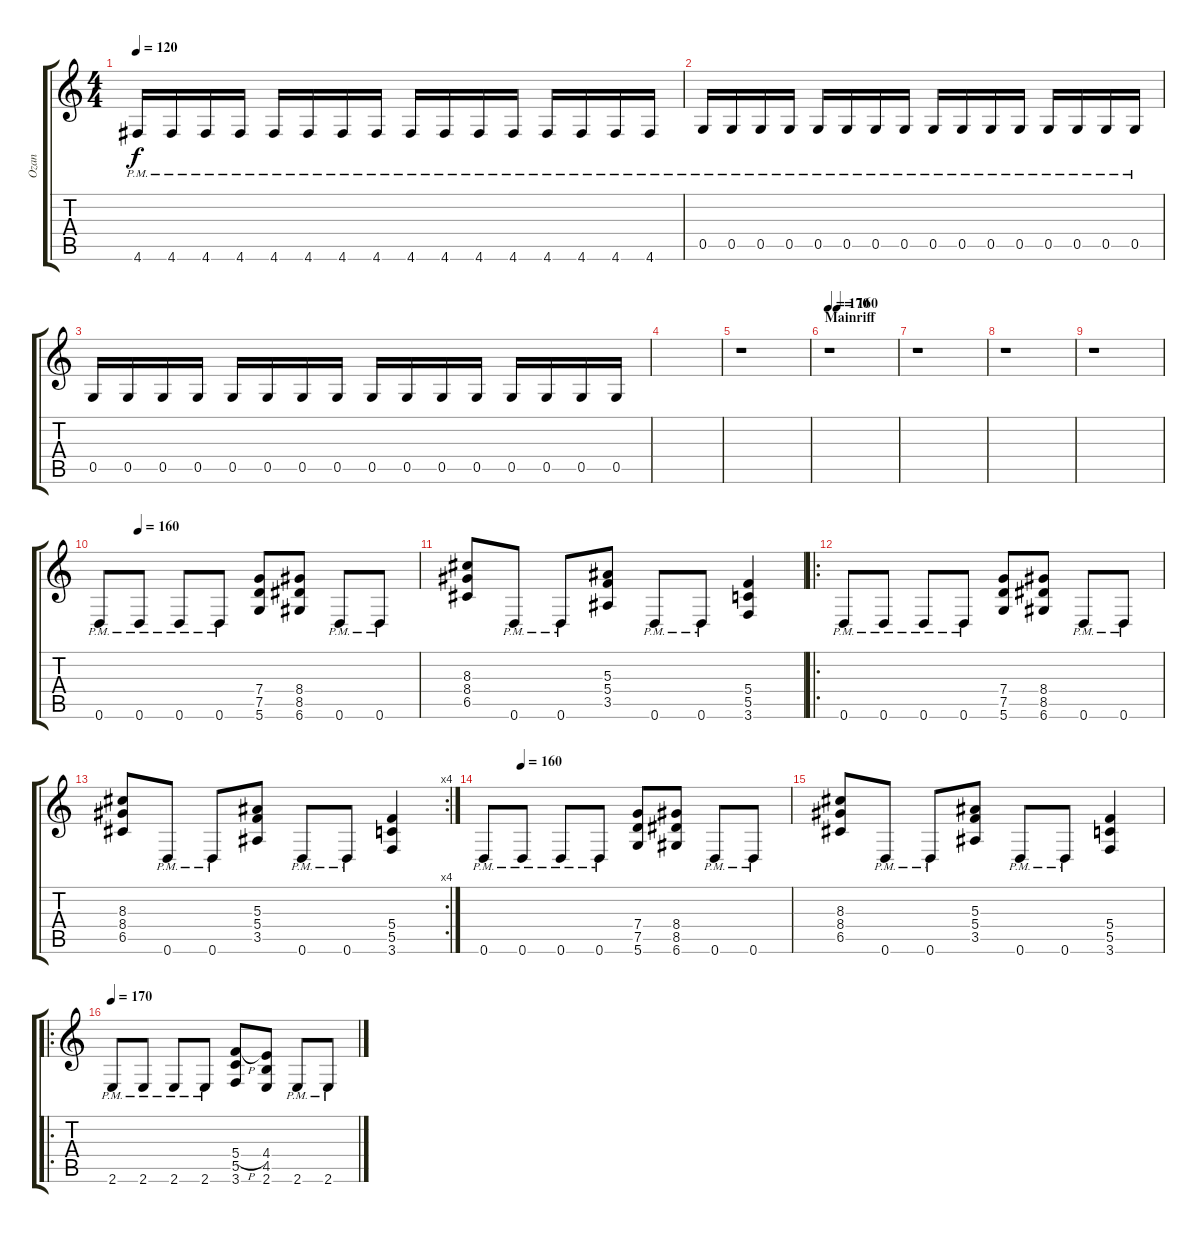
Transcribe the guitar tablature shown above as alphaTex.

\track ("Ozan" "Ozan") {instrument distortionguitar}
\staff {score tabs}
\tuning (D4 A3 F3 C3 G2 D2) {hide}
\ts (4 4)
\tempo 120
\clef g2
\ks c
4.6{pm}.16{dy f} 4.6{pm}.16 4.6{pm}.16 4.6{pm}.16 4.6{pm}.16 4.6{pm}.16 4.6{pm}.16 4.6{pm}.16 4.6{pm}.16 4.6{pm}.16 4.6{pm}.16 4.6{pm}.16 4.6{pm}.16 4.6{pm}.16 4.6{pm}.16 4.6{pm}.16 |
0.5{pm}.16 0.5{pm}.16 0.5{pm}.16 0.5{pm}.16 0.5{pm}.16 0.5{pm}.16 0.5{pm}.16 0.5{pm}.16 0.5{pm}.16 0.5{pm}.16 0.5{pm}.16 0.5{pm}.16 0.5{pm}.16 0.5{pm}.16 0.5{pm}.16 0.5{pm}.16 |
0.5.16 0.5.16 0.5.16 0.5.16 0.5.16 0.5.16 0.5.16 0.5.16 0.5.16 0.5.16 0.5.16 0.5.16 0.5.16 0.5.16 0.5.16 0.5.16 |
|
r.1 |
\section ("" "Mainriff")
\tempo 170
\tempo (160 0.125)
r.1 |
r.1 |
r.1 |
r.1 |
\tempo (160 0.125)
0.6{pm}.8 0.6{pm}.8 0.6{pm}.8 0.6{pm}.8 (7.4 7.5 5.6).8 (8.4 8.5 6.6).8 0.6{pm}.8 0.6{pm}.8 |
(8.3 8.4 6.5).8 0.6{pm}.8 0.6{pm}.8 (5.3 5.4 3.5).8 0.6{pm}.8 0.6{pm}.8 (5.4 5.5 3.6).4 |
\ro
0.6{pm}.8 0.6{pm}.8 0.6{pm}.8 0.6{pm}.8 (7.4 7.5 5.6).8 (8.4 8.5 6.6).8 0.6{pm}.8 0.6{pm}.8 |
\rc 4
(8.3 8.4 6.5).8 0.6{pm}.8 0.6{pm}.8 (5.3 5.4 3.5).8 0.6{pm}.8 0.6{pm}.8 (5.4 5.5 3.6).4 |
\tempo (160 0.125)
0.6{pm}.8 0.6{pm}.8 0.6{pm}.8 0.6{pm}.8 (7.4 7.5 5.6).8 (8.4 8.5 6.6).8 0.6{pm}.8 0.6{pm}.8 |
(8.3 8.4 6.5).8 0.6{pm}.8 0.6{pm}.8 (5.3 5.4 3.5).8 0.6{pm}.8 0.6{pm}.8 (5.4 5.5 3.6).4 |
\ro
\tempo 170
2.6{pm}.8 2.6{pm}.8 2.6{pm}.8 2.6{pm}.8 (5.4{h} 5.5 3.6).8 (4.4 4.5 2.6).8 2.6{pm}.8 2.6{pm}.8
